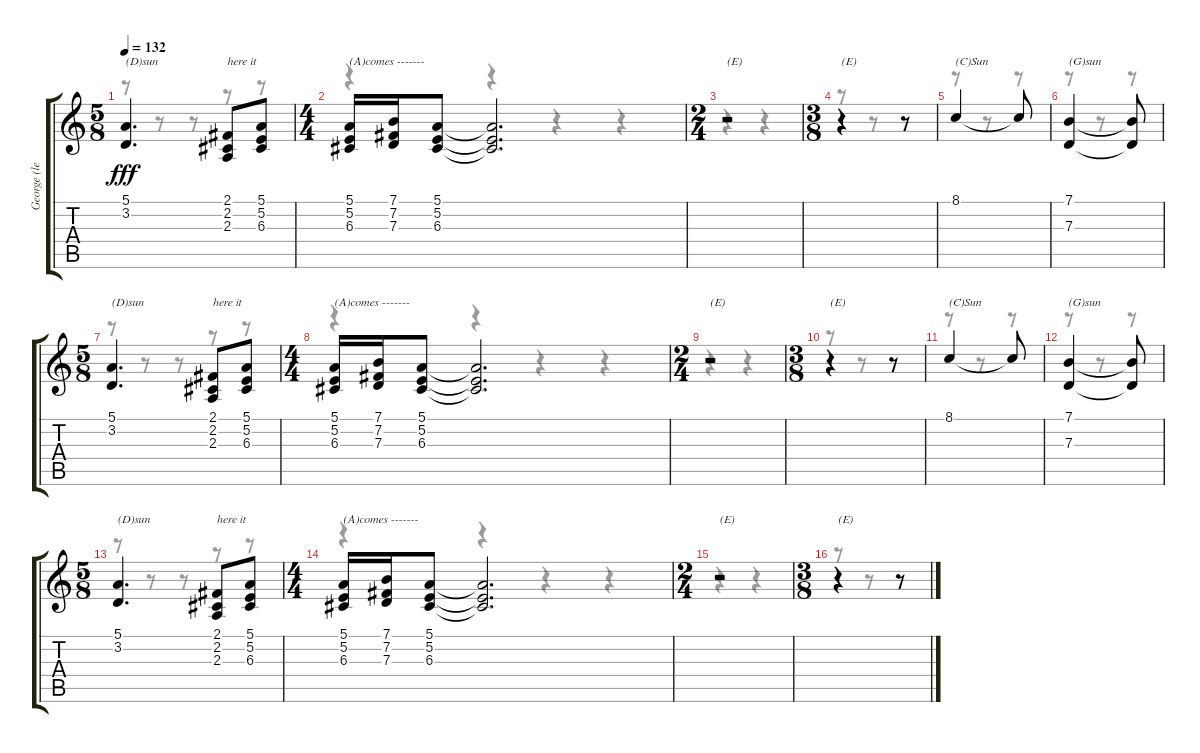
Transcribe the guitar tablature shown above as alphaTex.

\track ("George (lead vocals)" "George (le") {instrument tenorsax}
\staff {score tabs}
\tuning (E4 B3 G3 D3 A2 E2) {hide}
\voice
\ts (5 8)
\tempo 132
\clef g2
\ks c
(5.1 3.2).4{d txt "(D)sun" dy fff} (2.1 2.2 2.3).8{txt "here it"} (5.1 5.2 6.3).8 |
\ts (4 4)
(5.1 5.2 6.3).16{txt "(A)comes -------"} (7.1 7.2 7.3).16 (5.1 5.2 6.3).8 (5.1{t} 5.2{t} 6.3{t}).2{d} |
\ts (2 4)
r.2{txt "(E)"} |
\ts (3 8)
r.4{txt "(E)"} r.8 |
8.1.4{txt "(C)Sun"} 8.1{t}.8 |
(7.1 7.3).4{txt "(G)sun"} (7.1{t} 7.3{t}).8 |
\ts (5 8)
(5.1 3.2).4{d txt "(D)sun"} (2.1 2.2 2.3).8{txt "here it"} (5.1 5.2 6.3).8 |
\ts (4 4)
(5.1 5.2 6.3).16{txt "(A)comes -------"} (7.1 7.2 7.3).16 (5.1 5.2 6.3).8 (5.1{t} 5.2{t} 6.3{t}).2{d} |
\ts (2 4)
r.2{txt "(E)"} |
\ts (3 8)
r.4{txt "(E)"} r.8 |
8.1.4{txt "(C)Sun"} 8.1{t}.8 |
(7.1 7.3).4{txt "(G)sun"} (7.1{t} 7.3{t}).8 |
\ts (5 8)
(5.1 3.2).4{d txt "(D)sun"} (2.1 2.2 2.3).8{txt "here it"} (5.1 5.2 6.3).8 |
\ts (4 4)
(5.1 5.2 6.3).16{txt "(A)comes -------"} (7.1 7.2 7.3).16 (5.1 5.2 6.3).8 (5.1{t} 5.2{t} 6.3{t}).2{d} |
\ts (2 4)
r.2{txt "(E)"} |
\ts (3 8)
r.4{txt "(E)"} r.8
\voice
\clef g2
\ottava regular
\simile none
\ks c
r.8{dy f} r.8 r.8 r.8 r.8 |
r.4 r.4 r.4 r.4 |
r.4 r.4 |
r.8 r.8 r.8 |
r.8 r.8 r.8 |
r.8 r.8 r.8 |
r.8 r.8 r.8 r.8 r.8 |
r.4 r.4 r.4 r.4 |
r.4 r.4 |
r.8 r.8 r.8 |
r.8 r.8 r.8 |
r.8 r.8 r.8 |
r.8 r.8 r.8 r.8 r.8 |
r.4 r.4 r.4 r.4 |
r.4 r.4 |
r.8 r.8 r.8
